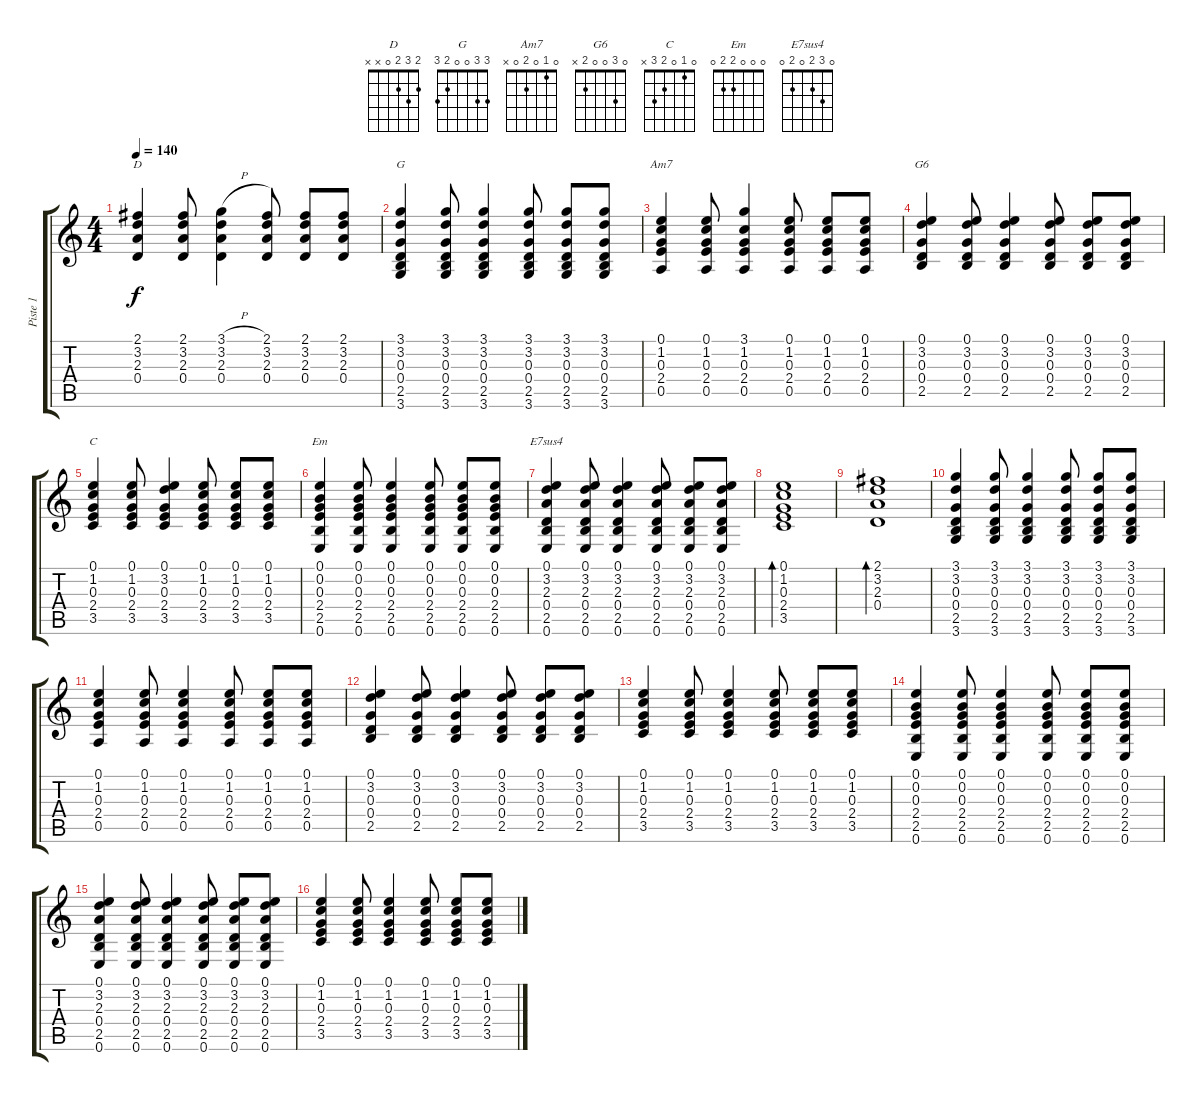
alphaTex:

\track ("Piste 1" "Piste 1") {instrument acousticguitarnylon}
\staff {score tabs}
\tuning (E4 B3 G3 D3 A2 E2) {hide}
\chord ("D" 2 3 2 0 x x)
\chord ("G" 3 3 0 0 2 3)
\chord ("Am7" 0 1 0 2 0 x)
\chord ("G6" 0 3 0 0 2 x)
\chord ("C" 0 1 0 2 3 x)
\chord ("Em" 0 0 0 2 2 0)
\chord ("E7sus4" 0 3 2 0 2 0)
\ts (4 4)
\tempo 140
\clef g2
\ks c
(2.1 3.2 2.3 0.4).4{ch "D" dy f} (2.1 3.2 2.3 0.4).8 (3.1{h} 3.2 2.3 0.4).4 (2.1 3.2 2.3 0.4).8 (2.1 3.2 2.3 0.4).8 (2.1 3.2 2.3 0.4).8 |
(3.1 3.2 0.3 0.4 2.5 3.6).4{ch "G"} (3.1 3.2 0.3 0.4 2.5 3.6).8 (3.1 3.2 0.3 0.4 2.5 3.6).4 (3.1 3.2 0.3 0.4 2.5 3.6).8 (3.1 3.2 0.3 0.4 2.5 3.6).8 (3.1 3.2 0.3 0.4 2.5 3.6).8 |
(0.1 1.2 0.3 2.4 0.5).4{ch "Am7"} (0.1 1.2 0.3 2.4 0.5).8 (3.1 1.2 0.3 2.4 0.5).4 (0.1 1.2 0.3 2.4 0.5).8 (0.1 1.2 0.3 2.4 0.5).8 (0.1 1.2 0.3 2.4 0.5).8 |
(0.1 3.2 0.3 0.4 2.5).4{ch "G6"} (0.1 3.2 0.3 0.4 2.5).8 (0.1 3.2 0.3 0.4 2.5).4 (0.1 3.2 0.3 0.4 2.5).8 (0.1 3.2 0.3 0.4 2.5).8 (0.1 3.2 0.3 0.4 2.5).8 |
(0.1 1.2 0.3 2.4 3.5).4{ch "C"} (0.1 1.2 0.3 2.4 3.5).8 (0.1 3.2 0.3 2.4 3.5).4 (0.1 1.2 0.3 2.4 3.5).8 (0.1 1.2 0.3 2.4 3.5).8 (0.1 1.2 0.3 2.4 3.5).8 |
(0.1 0.2 0.3 2.4 2.5 0.6).4{ch "Em"} (0.1 0.2 0.3 2.4 2.5 0.6).8 (0.1 0.2 0.3 2.4 2.5 0.6).4 (0.1 0.2 0.3 2.4 2.5 0.6).8 (0.1 0.2 0.3 2.4 2.5 0.6).8 (0.1 0.2 0.3 2.4 2.5 0.6).8 |
(0.1 3.2 2.3 0.4 2.5 0.6).4{ch "E7sus4"} (0.1 3.2 2.3 0.4 2.5 0.6).8 (0.1 3.2 2.3 0.4 2.5 0.6).4 (0.1 3.2 2.3 0.4 2.5 0.6).8 (0.1 3.2 2.3 0.4 2.5 0.6).8 (0.1 3.2 2.3 0.4 2.5 0.6).8 |
(0.1 1.2 0.3 2.4 3.5).1{bd 60} |
(2.1 3.2 2.3 0.4).1{bd 60} |
(3.1 3.2 0.3 0.4 2.5 3.6).4 (3.1 3.2 0.3 0.4 2.5 3.6).8 (3.1 3.2 0.3 0.4 2.5 3.6).4 (3.1 3.2 0.3 0.4 2.5 3.6).8 (3.1 3.2 0.3 0.4 2.5 3.6).8 (3.1 3.2 0.3 0.4 2.5 3.6).8 |
(0.1 1.2 0.3 2.4 0.5).4 (0.1 1.2 0.3 2.4 0.5).8 (0.1 1.2 0.3 2.4 0.5).4 (0.1 1.2 0.3 2.4 0.5).8 (0.1 1.2 0.3 2.4 0.5).8 (0.1 1.2 0.3 2.4 0.5).8 |
(0.1 3.2 0.3 0.4 2.5).4 (0.1 3.2 0.3 0.4 2.5).8 (0.1 3.2 0.3 0.4 2.5).4 (0.1 3.2 0.3 0.4 2.5).8 (0.1 3.2 0.3 0.4 2.5).8 (0.1 3.2 0.3 0.4 2.5).8 |
(0.1 1.2 0.3 2.4 3.5).4 (0.1 1.2 0.3 2.4 3.5).8 (0.1 1.2 0.3 2.4 3.5).4 (0.1 1.2 0.3 2.4 3.5).8 (0.1 1.2 0.3 2.4 3.5).8 (0.1 1.2 0.3 2.4 3.5).8 |
(0.1 0.2 0.3 2.4 2.5 0.6).4 (0.1 0.2 0.3 2.4 2.5 0.6).8 (0.1 0.2 0.3 2.4 2.5 0.6).4 (0.1 0.2 0.3 2.4 2.5 0.6).8 (0.1 0.2 0.3 2.4 2.5 0.6).8 (0.1 0.2 0.3 2.4 2.5 0.6).8 |
(0.1 3.2 2.3 0.4 2.5 0.6).4 (0.1 3.2 2.3 0.4 2.5 0.6).8 (0.1 3.2 2.3 0.4 2.5 0.6).4 (0.1 3.2 2.3 0.4 2.5 0.6).8 (0.1 3.2 2.3 0.4 2.5 0.6).8 (0.1 3.2 2.3 0.4 2.5 0.6).8 |
(0.1 1.2 0.3 2.4 3.5).4 (0.1 1.2 0.3 2.4 3.5).8 (0.1 1.2 0.3 2.4 3.5).4 (0.1 1.2 0.3 2.4 3.5).8 (0.1 1.2 0.3 2.4 3.5).8 (0.1 1.2 0.3 2.4 3.5).8
